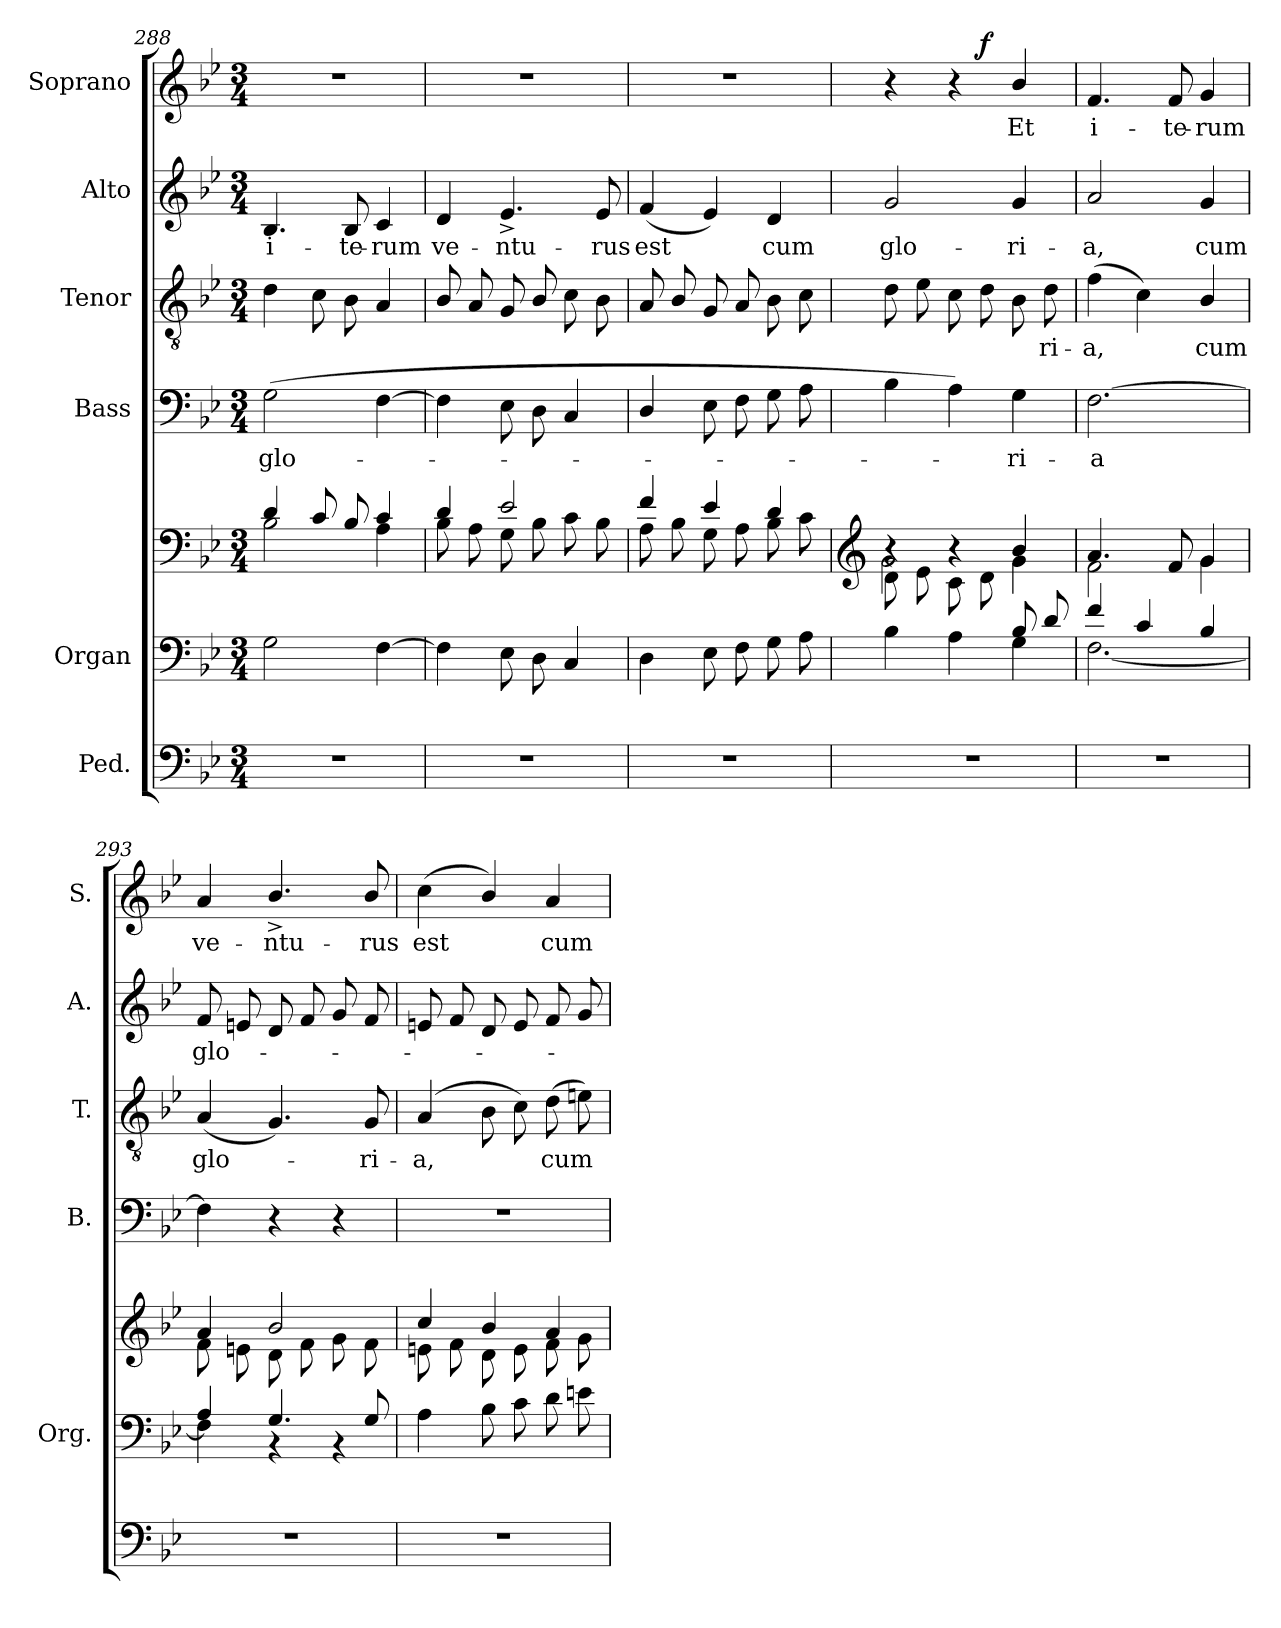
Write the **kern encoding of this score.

**kern	**kern	**kern	**kern	**text	**kern	**text	**kern	**text	**kern	**text	**dynam
*part6	*part5	*part5	*part4	*part4	*part3	*part3	*part2	*part2	*part1	*part1	*part1
*staff7	*staff6	*staff5	*staff4	*staff4	*staff3	*staff3	*staff2	*staff2	*staff1	*staff1	*staff1
*I"Ped.	*I"Organ	*	*I"Bass	*	*I"Tenor	*	*I"Alto	*	*I"Soprano	*	*
*	*I'Org.	*	*I'B.	*	*I'T.	*	*I'A.	*	*I'S.	*	*
*clefF4	*clefF4	*clefF4	*clefF4	*	*clefGv2	*	*clefG2	*	*clefG2	*	*
*	*	*	*	*	*ITrd7c12	*	*	*	*	*	*
*k[b-e-]	*k[b-e-]	*k[b-e-]	*k[b-e-]	*	*k[b-e-]	*	*k[b-e-]	*	*k[b-e-]	*	*
*B-:	*B-:	*B-:	*B-:	*	*B-:	*	*B-:	*	*B-:	*	*
*M3/4	*M3/4	*M3/4	*M3/4	*	*M3/4	*	*M3/4	*	*M3/4	*	*
=288	=288	=288	=288	=288	=288	=288	=288	=288	=288	=288	=288
!LO:N:vis=1	!	!	!	!	!	!	!	!	!	!	!
*	*	*^	*	*	*	*	*	*	*	*	*
!	!	!	!	!	!LO:LY:b:color=#000000	!	!	!	!	!	!	!
!	!	!	!	!	!	!	!	!	!LO:LY:b:color=#000000	!LO:N:vis=1	!	!
2.r	2Gi\	4di/	2B-i\	(2Gi\	glo-	4Di\	.	4.B-i/	i-	2.r	.	.
.	.	8ci/	.	.	.	8Ci\	.	.	.	.	.	.
!	!	!	!	!	!	!	!	!	!LO:LY:b:color=#000000	!	!	!
.	.	8B-i/	.	.	.	8BB-i\	.	8B-i/	-te-	.	.	.
!	!	!	!	!	!	!	!	!	!LO:LY:b:color=#000000	!	!	!
.	[4Fi\	4ci/	4Ai\	[4Fi\	.	4AAi/	.	4ci/	-rum	.	.	.
=289	=289	=289	=289	=289	=289	=289	=289	=289	=289	=289	=289	=289
!LO:N:vis=1	!	!	!	!	!	!	!	!	!	!	!	!
!	!	!	!	!	!	!	!	!	!LO:LY:b:color=#000000	!LO:N:vis=1	!	!
2.r	4Fi\]	4di/	8B-i\	4Fi\]	.	8BB-i/	.	4di/	ve-	2.r	.	.
.	.	.	8Ai\	.	.	8AAi/	.	.	.	.	.	.
!	!	!	!	!	!	!	!	!	!LO:LY:b:color=#000000	!	!	!
.	8E-i\	2e-i/	8Gi\	8E-i\	.	8GGi/	.	4.e-^i/	-ntu-	.	.	.
.	8Di\	.	8B-i\	8Di\	.	8BB-i/	.	.	.	.	.	.
.	4Ci/	.	8ci\	4Ci/	.	8Ci\	.	.	.	.	.	.
!	!	!	!	!	!	!	!	!	!LO:LY:b:color=#000000	!	!	!
.	.	.	8B-i\	.	.	8BB-i\	.	8e-i/	-rus	.	.	.
=290	=290	=290	=290	=290	=290	=290	=290	=290	=290	=290	=290	=290
!LO:N:vis=1	!	!	!	!	!	!	!	!	!	!	!	!
!	!	!	!	!	!	!	!	!	!LO:LY:b:color=#000000	!LO:N:vis=1	!	!
2.r	4Di\	4fi/	8Ai\	4Di/	.	8AAi/	.	(4fi/	est	2.r	.	.
.	.	.	8B-i\	.	.	8BB-i/	.	.	.	.	.	.
.	8E-i\	4e-i/	8Gi\	8E-i\	.	8GGi/	.	4e-i/)	.	.	.	.
.	8Fi\	.	8Ai\	8Fi\	.	8AAi/	.	.	.	.	.	.
!	!	!	!	!	!	!	!	!	!LO:LY:b:color=#000000	!	!	!
.	8Gi\	4di/	8B-i\	8Gi\	.	8BB-i\	.	4di/	cum	.	.	.
.	8Ai\	.	8ci\	8Ai\	.	8Ci\	.	.	.	.	.	.
*	*	*v	*v	*	*	*	*	*	*	*	*	*
!!LO:PB:g=z
=291	=291	=291	=291	=291	=291	=291	=291	=291	=291	=291	=291
*	*	*clefG2	*	*	*	*	*	*	*	*	*
*	*	*^	*	*	*	*	*	*	*	*	*
!LO:N:vis=1	!	!	!	!	!	!	!	!	!	!	!	!
*	*^	*	*^	*	*	*	*	*	*	*	*	*
!	!	!	!	!	!	!	!	!	!	!	!LO:LY:b:color=#000000	!	!	!
*	*	*	*	*	*	*	*	*	*	*	*	*^	*	*
2.r	2ryy	4B-i\	4r	8di\	2gi\	4B-i\	.	8Di\	.	2gi/	glo-	4r	4.ryy	.	.
.	.	.	.	8e-i\	.	.	.	8E-i\	.	.	.	.	.	.	.
.	.	4Ai\	4r	8ci\	.	4Ai\)	.	8Ci\	.	.	.	4r	.	.	.
.	.	.	.	8di\	.	.	.	8Di\	.	.	.	.	4.ryy	.	f
!	!	!	!	!	!	!	!LO:LY:b:color=#000000	!	!	!	!	!	!	!	!
!	!	!	!	!	!	!	!	!	!	!	!LO:LY:b:color=#000000	!	!	!	!
!	!	!	!	!	!	!	!	!	!	!	!	!	!	!LO:LY:b:color=#000000	!
.	8B-i/	4Gi\	4b-i/	4ryy	4gi\	4Gi\	-ri-	8BB-i\	.	4gi/	-ri-	4b-i/	.	Et	.
!	!	!	!	!	!	!	!	!	!LO:LY:b:color=#000000	!	!	!	!	!	!
.	8di/	.	.	.	.	.	.	8Di\	-ri-	.	.	.	.	.	.
*	*	*	*v	*v	*v	*	*	*	*	*	*	*	*	*	*
=292	=292	=292	=292	=292	=292	=292	=292	=292	=292	=292	=292	=292	=292
!LO:N:vis=1	!	!	!	!	!	!	!	!	!	!	!	!	!
*	*	*	*^	*	*	*	*	*	*	*v	*v	*	*
*	*	*	*	*	*	*	*	*	*	*	*^	*	*
!	!	!	!	!	!	!LO:LY:b:color=#000000	!	!	!	!	!	!	!	!
*	*	*	*	*	*	*	*	*	*	*	*v	*v	*	*
*	*	*	*	*	*	*	*	*	*	*	*^	*	*
!	!	!	!	!	!	!	!	!LO:LY:b:color=#000000	!	!	!	!	!	!
*	*	*	*	*	*	*	*	*	*	*	*v	*v	*	*
*	*	*	*	*	*	*	*	*	*	*	*^	*	*
!	!	!	!	!	!	!	!	!	!	!LO:LY:b:color=#000000	!	!	!	!
*	*	*	*	*	*	*	*	*	*	*	*v	*v	*	*
*	*	*	*	*	*	*	*	*	*	*	*^	*	*
!	!	!	!	!	!	!	!	!	!	!	!	!	!LO:LY:b:color=#000000	!
*	*	*	*	*	*	*	*	*	*	*	*v	*v	*	*
2.r	4fi/	[2.Fi\	4.ai/	2fi\	[2.Fi\	-a	(4Fi\	-a,	2ai/	-a,	4.fi/	i-	.
.	4ci/	.	.	.	.	.	4Ci\)	.	.	.	.	.	.
!	!	!	!	!	!	!	!	!	!	!	!	!LO:LY:b:color=#000000	!
.	.	.	8fi/	.	.	.	.	.	.	.	8fi/	-te-	.
!	!	!	!	!	!	!	!	!LO:LY:b:color=#000000	!	!	!	!	!
!	!	!	!	!	!	!	!	!	!	!LO:LY:b:color=#000000	!	!	!
!	!	!	!	!	!	!	!	!	!	!	!	!LO:LY:b:color=#000000	!
.	4B-i/	.	4gi/	4gi\	.	.	4BB-i/	cum	4gi/	cum	4gi/	-rum	.
=293	=293	=293	=293	=293	=293	=293	=293	=293	=293	=293	=293	=293	=293
!LO:N:vis=1	!	!	!	!	!	!	!	!	!	!	!	!	!
!	!	!	!	!	!	!	!	!LO:LY:b:color=#000000	!	!	!	!	!
!	!	!	!	!	!	!	!	!	!	!LO:LY:b:color=#000000	!	!	!
!	!	!	!	!	!	!	!	!	!	!	!	!LO:LY:b:color=#000000	!
2.r	4Ai/	4Fi\]	4ai/	8fi\	4Fi\]	.	(4AAi/	glo-	8fi/	glo-	4ai/	ve-	.
.	.	.	.	8eni\	.	.	.	.	8eni/	.	.	.	.
!	!	!	!	!	!	!	!	!	!	!	!	!LO:LY:b:color=#000000	!
.	4.Gi/	4r	2b-i/	8di\	4r	.	4.GGi/)	.	8di/	.	4.b-^i/	-ntu-	.
.	.	.	.	8fi\	.	.	.	.	8fi/	.	.	.	.
.	.	4r	.	8gi\	4r	.	.	.	8gi/	.	.	.	.
!	!	!	!	!	!	!	!	!LO:LY:b:color=#000000	!	!	!	!	!
!	!	!	!	!	!	!	!	!	!	!	!	!LO:LY:b:color=#000000	!
.	8Gi/	.	.	8fi\	.	.	8GGi/	-ri-	8fi/	.	8b-i/	-rus	.
*	*v	*v	*	*	*	*	*	*	*	*	*	*	*
=294	=294	=294	=294	=294	=294	=294	=294	=294	=294	=294	=294	=294
!LO:N:vis=1	!	!	!	!LO:N:vis=1	!	!	!	!	!	!	!	!
!	!	!	!	!	!	!	!LO:LY:b:color=#000000	!	!	!	!	!
!	!	!	!	!	!	!	!	!	!	!	!LO:LY:b:color=#000000	!
2.r	4Ai\	4cci/	8eni\	2.r	.	(4AAi/	-a,	8eni/	.	(4cci\	est	.
.	.	.	8fi\	.	.	.	.	8fi/	.	.	.	.
.	8B-i\	4b-i/	8di\	.	.	8BB-i\	.	8di/	.	4b-i/)	.	.
.	8ci\	.	8ei\	.	.	8Ci\)	.	8ei/	.	.	.	.
!	!	!	!	!	!	!	!LO:LY:b:color=#000000	!	!	!	!	!
!	!	!	!	!	!	!	!	!	!	!	!LO:LY:b:color=#000000	!
.	8di\	4ai/	8fi\	.	.	(8Di\	cum	8fi/	.	4ai/	cum	.
.	8eni\	.	8gi\	.	.	8Eni\)	.	8gi/	.	.	.	.
*	*	*v	*v	*	*	*	*	*	*	*	*	*
=	=	=	=	=	=	=	=	=	=	=	=
*-	*-	*-	*-	*-	*-	*-	*-	*-	*-	*-	*-
